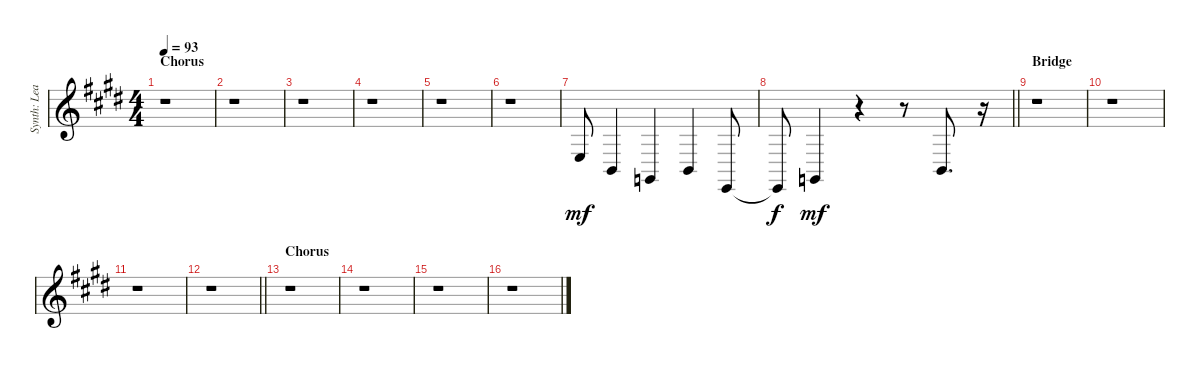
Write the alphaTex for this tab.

\track ("Synth: Lead/Saw" "Synth: Lea") {instrument lead2sawtooth}
\staff {score}
\tuning (E4 B3 G3 D3 A2 E2) {hide}
\ts (4 4)
\section ("" "Chorus")
\tempo 93
\clef g2
\ks c#minor
r.1{dy f} |
r.1 |
r.1 |
r.1 |
r.1 |
r.1 |
2.4.8{dy mf} 2.5.4 3.6.4 2.5.4 0.6.8 |
\barLineRight lightlight
0.6{t}.8{dy f} 3.6.4{dy mf} r.4 r.8 2.5.8{d} r.16 |
\section ("" "Bridge")
r.1 |
r.1 |
r.1 |
\barLineRight lightlight
r.1 |
\section ("" "Chorus")
r.1 |
r.1 |
r.1 |
r.1
